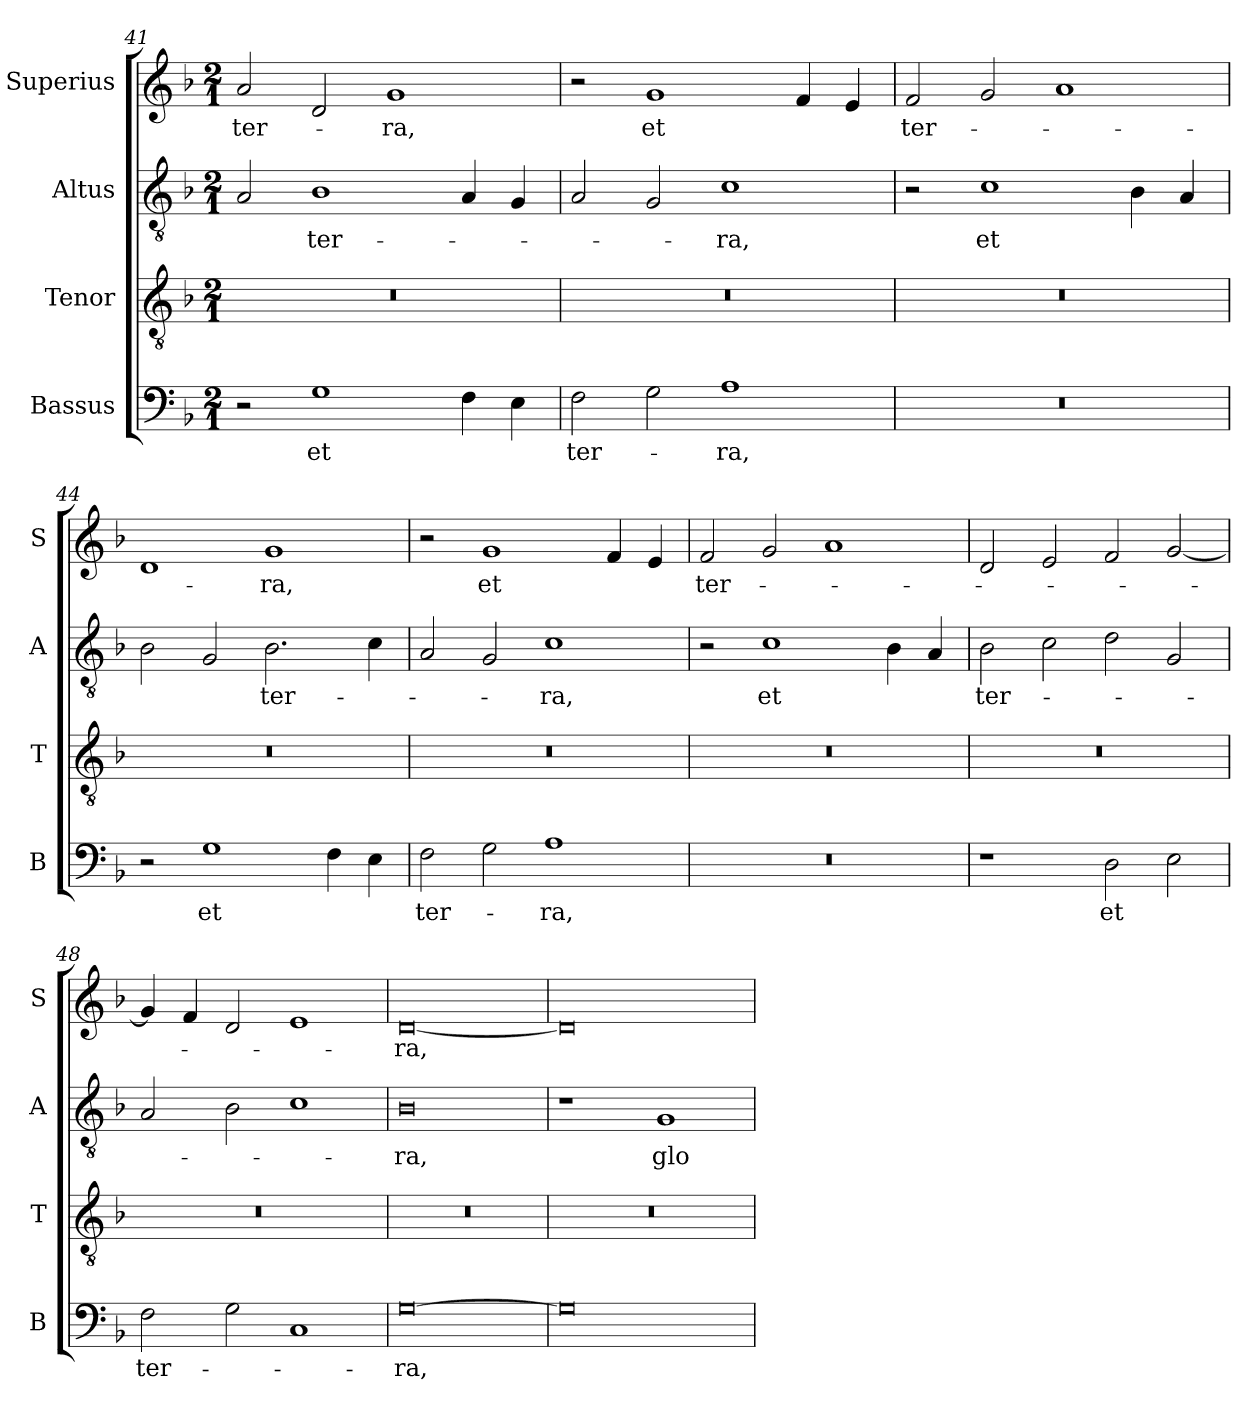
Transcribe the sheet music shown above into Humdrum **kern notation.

**kern	**text	**kern	**kern	**text	**kern	**text
*part4	*part4	*part3	*part2	*part2	*part1	*part1
*staff4	*staff4	*staff3	*staff2	*staff2	*staff1	*staff1
*I"Bassus	*	*I"Tenor	*I"Altus	*	*I"Superius	*
*I'B	*	*I'T	*I'A	*	*I'S	*
*clefF4	*	*clefGv2	*clefGv2	*	*clefG2	*
*k[b-]	*	*k[b-]	*k[b-]	*	*k[b-]	*
*M2/1	*	*M2/1	*M2/1	*	*M2/1	*
=41	=41	=41	=41	=41	=41	=41
2r	.	0r	2A/	.	2a/	ter-
1G	et	.	1B-	ter-	2d/	.
.	.	.	.	.	1g	-ra,
4F\	.	.	4A/	.	.	.
4E\	.	.	4G/	.	.	.
=42	=42	=42	=42	=42	=42	=42
2F\	ter-	0r	2A/	.	2r	.
2G\	.	.	2G/	.	1g	et
1A	-ra,	.	1c	-ra,	.	.
.	.	.	.	.	4f/	.
.	.	.	.	.	4e/	.
=43	=43	=43	=43	=43	=43	=43
0r	.	0r	2r	.	2f/	ter-
.	.	.	1c	et	2g/	.
.	.	.	.	.	1a	.
.	.	.	4B-\	.	.	.
.	.	.	4A/	.	.	.
=44	=44	=44	=44	=44	=44	=44
2r	.	0r	2B-\	.	1d	.
1G	et	.	2G/	.	.	.
.	.	.	2.B-\	ter-	1g	-ra,
4F\	.	.	.	.	.	.
4E\	.	.	4c\	.	.	.
=45	=45	=45	=45	=45	=45	=45
2F\	ter-	0r	2A/	.	2r	.
2G\	.	.	2G/	.	1g	et
1A	-ra,	.	1c	-ra,	.	.
.	.	.	.	.	4f/	.
.	.	.	.	.	4e/	.
=46	=46	=46	=46	=46	=46	=46
0r	.	0r	2r	.	2f/	ter-
.	.	.	1c	et	2g/	.
.	.	.	.	.	1a	.
.	.	.	4B-\	.	.	.
.	.	.	4A/	.	.	.
=47	=47	=47	=47	=47	=47	=47
1r	.	0r	2B-\	ter-	2d/	.
.	.	.	2c\	.	2e/	.
2D\	et	.	2d\	.	2f/	.
2E\	.	.	2G/	.	[2g/	.
=48	=48	=48	=48	=48	=48	=48
2F\	ter-	0r	2A/	.	4g/]	.
.	.	.	.	.	4f/	.
2G\	.	.	2B-\	.	2d/	.
1C	.	.	1c	.	1e	.
=49	=49	=49	=49	=49	=49	=49
[0G	-ra,	0r	0B-	-ra,	[0d	-ra,
=50	=50	=50	=50	=50	=50	=50
0G]	.	0r	1r	.	0d]	.
.	.	.	1G	glo-	.	.
=	=	=	=	=	=	=
*-	*-	*-	*-	*-	*-	*-
